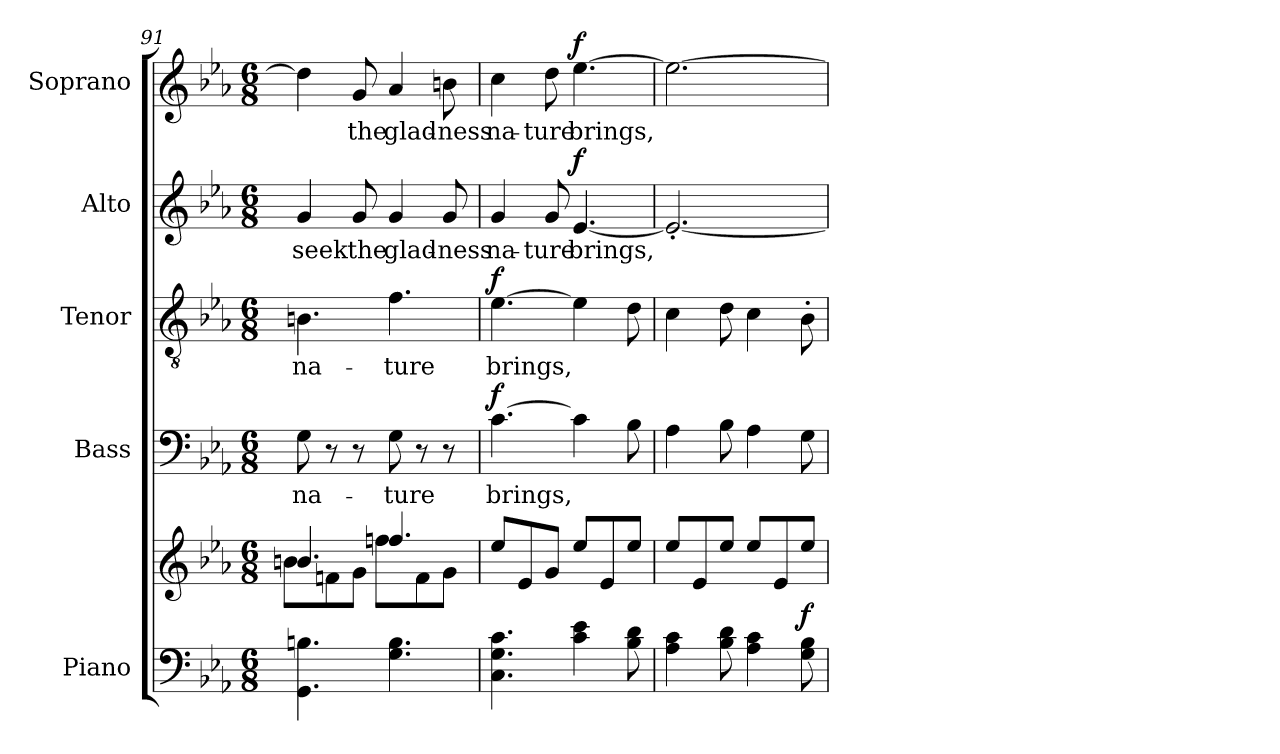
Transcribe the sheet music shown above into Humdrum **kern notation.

**kern	**kern	**dynam	**kern	**text	**dynam	**kern	**text	**dynam	**kern	**text	**dynam	**kern	**text	**dynam
*part5	*part5	*part5	*part4	*part4	*part4	*part3	*part3	*part3	*part2	*part2	*part2	*part1	*part1	*part1
*staff6	*staff5	*staff5/6	*staff4	*staff4	*staff4	*staff3	*staff3	*staff3	*staff2	*staff2	*staff2	*staff1	*staff1	*staff1
*I"Piano	*	*	*I"Bass	*	*	*I"Tenor	*	*	*I"Alto	*	*	*I"Soprano	*	*
*I'Pno.	*	*	*I'B.	*	*	*I'T.	*	*	*I'A.	*	*	*I'S.	*	*
*clefF4	*clefG2	*	*clefF4	*	*	*clefGv2	*	*	*clefG2	*	*	*clefG2	*	*
*	*	*	*	*	*	*ITrd7c12	*	*	*	*	*	*	*	*
*k[b-e-a-]	*k[b-e-a-]	*	*k[b-e-a-]	*	*	*k[b-e-a-]	*	*	*k[b-e-a-]	*	*	*k[b-e-a-]	*	*
*E-:	*E-:	*	*E-:	*	*	*E-:	*	*	*E-:	*	*	*E-:	*	*
*M6/8	*M6/8	*	*M6/8	*	*	*M6/8	*	*	*M6/8	*	*	*M6/8	*	*
=91	=91	=91	=91	=91	=91	=91	=91	=91	=91	=91	=91	=91	=91	=91
*	*^	*	*	*	*	*	*	*	*	*	*	*	*	*
!	!	!	!	!	!LO:LY:b:color=#000000	!	!	!	!	!	!	!	!	!	!
!	!	!	!	!	!	!	!	!LO:LY:b:color=#000000	!	!	!	!	!	!	!
!	!	!	!	!	!	!	!	!	!	!	!LO:LY:b:color=#000000	!	!	!	!
4.GGi\ 4.Bni	4.bni/	8bi\L	.	8Gi\	na-	.	4.BBni\	na-	.	4gi/	seek	.	4ddi\]	.	.
.	.	8fni\	.	8r	.	.	.	.	.	.	.	.	.	.	.
!	!	!	!	!	!	!	!	!	!	!	!LO:LY:b:color=#000000	!	!	!	!
!	!	!	!	!	!	!	!	!	!	!	!	!	!	!LO:LY:b:color=#000000	!
.	.	8gi\J	.	8r	.	.	.	.	.	8gi/	the	.	8gi/	the	.
!	!	!	!	!	!LO:LY:b:color=#000000	!	!	!	!	!	!	!	!	!	!
!	!	!	!	!	!	!	!	!LO:LY:b:color=#000000	!	!	!	!	!	!	!
!	!	!	!	!	!	!	!	!	!	!	!LO:LY:b:color=#000000	!	!	!	!
!	!	!	!	!	!	!	!	!	!	!	!	!	!	!LO:LY:b:color=#000000	!
4.Gi\ 4.Bi	4.ffni/	8ffi\L	.	8Gi\	-ture	.	4.Fi\	-ture	.	4gi/	glad-	.	4a-i/	glad-	.
.	.	8fi\	.	8r	.	.	.	.	.	.	.	.	.	.	.
!	!	!	!	!	!	!	!	!	!	!	!LO:LY:b:color=#000000	!	!	!	!
!	!	!	!	!	!	!	!	!	!	!	!	!	!	!LO:LY:b:color=#000000	!
.	.	8gi\J	.	8r	.	.	.	.	.	8gi/	-ness	.	8bni\	-ness	.
*	*v	*v	*	*	*	*	*	*	*	*	*	*	*	*	*
=92	=92	=92	=92	=92	=92	=92	=92	=92	=92	=92	=92	=92	=92	=92
*	*^	*	*	*	*	*	*	*	*	*	*	*	*	*
!	!	!	!	!	!LO:LY:b:color=#000000	!	!	!	!	!	!	!	!	!	!
*	*v	*v	*	*	*	*	*	*	*	*	*	*	*	*	*
*	*^	*	*	*	*	*	*	*	*	*	*	*	*	*
!	!	!	!	!	!	!	!	!LO:LY:b:color=#000000	!	!	!	!	!	!	!
*	*v	*v	*	*	*	*	*	*	*	*	*	*	*	*	*
*	*^	*	*	*	*	*	*	*	*	*	*	*	*	*
!	!	!	!	!	!	!	!	!	!	!	!LO:LY:b:color=#000000	!	!	!	!
*	*v	*v	*	*	*	*	*	*	*	*	*	*	*	*	*
*	*^	*	*	*	*	*	*	*	*	*	*	*	*	*
!	!	!	!	!	!	!	!	!	!	!	!	!	!	!LO:LY:b:color=#000000	!
*	*v	*v	*	*	*	*	*	*	*	*	*	*	*	*	*
4.Ci\ 4.Gi 4.ci	8ee-i/L	.	[4.ci\	brings,	f	[4.E-i\	brings,	f	4gi/	na-	.	4cci\	na-	.
.	8e-i/	.	.	.	.	.	.	.	.	.	.	.	.	.
!	!	!	!	!	!	!	!	!	!	!LO:LY:b:color=#000000	!	!	!	!
!	!	!	!	!	!	!	!	!	!	!	!	!	!LO:LY:b:color=#000000	!
.	8gi/J	.	.	.	.	.	.	.	8gi/	-ture	.	8ddi\	-ture	.
!	!	!	!	!	!	!	!	!	!	!LO:LY:b:color=#000000	!	!	!	!
!	!	!	!	!	!	!	!	!	!	!	!	!	!LO:LY:b:color=#000000	!
4ci\ 4e-i	8ee-i/L	.	4ci\]	.	.	4E-i\]	.	.	[4.e-i/	brings,	f	[4.ee-i\	brings,	f
.	8e-i/	.	.	.	.	.	.	.	.	.	.	.	.	.
8B-i\ 8di	8ee-i/J	.	8B-i\	.	.	8Di\	.	.	.	.	.	.	.	.
=93	=93	=93	=93	=93	=93	=93	=93	=93	=93	=93	=93	=93	=93	=93
4A-i\ 4ci	8ee-i/L	.	4A-i\	.	.	4Ci\	.	.	2.e-'i/_	.	.	2.ee-i\_	.	.
.	8e-i/	.	.	.	.	.	.	.	.	.	.	.	.	.
8B-i\ 8di	8ee-i/J	.	8B-i\	.	.	8Di\	.	.	.	.	.	.	.	.
4A-i\ 4ci	8ee-i/L	.	4A-i\	.	.	4Ci\	.	.	.	.	.	.	.	.
.	8e-i/	.	.	.	.	.	.	.	.	.	.	.	.	.
8Gi\ 8B-i	8ee-i/J	f	8Gi\	.	.	8BB-'i\	.	.	.	.	.	.	.	.
=	=	=	=	=	=	=	=	=	=	=	=	=	=	=
*-	*-	*-	*-	*-	*-	*-	*-	*-	*-	*-	*-	*-	*-	*-
